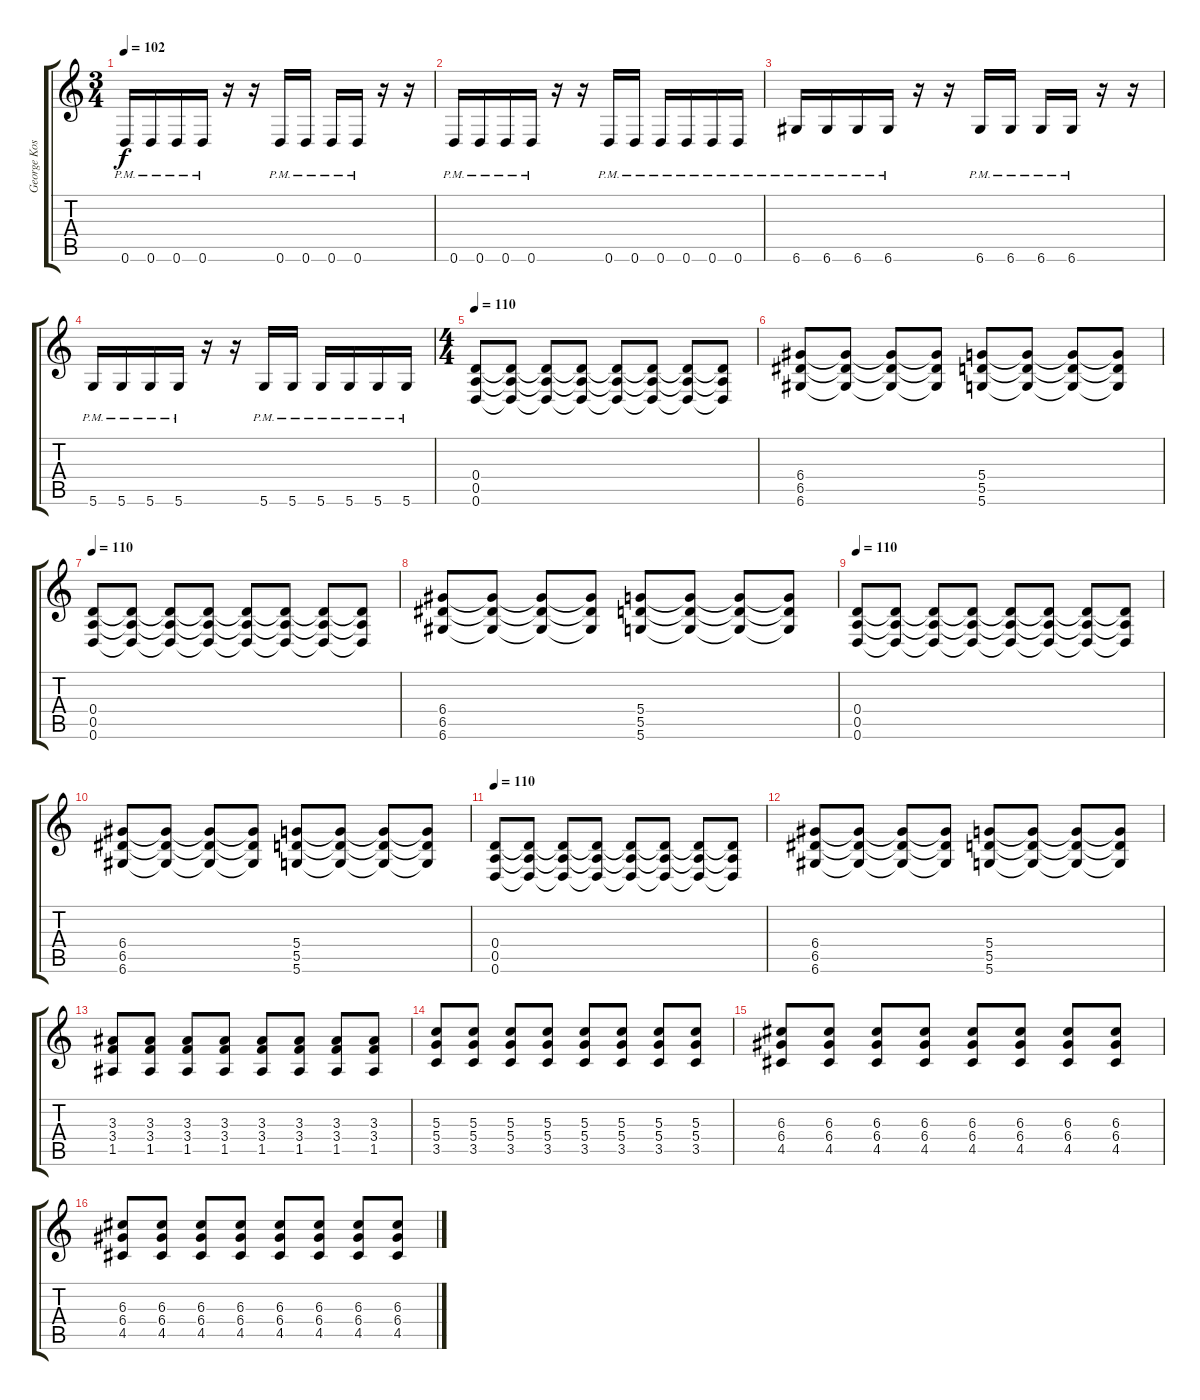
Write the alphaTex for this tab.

\track ("George Kosmas" "George Kos") {instrument distortionguitar}
\staff {score tabs}
\tuning (E4 B3 G3 D3 A2 D2) {hide}
\ts (3 4)
\tempo 102
\clef g2
\ks c
0.6{pm}.16{dy f} 0.6{pm}.16 0.6{pm}.16 0.6{pm}.16 r.16 r.16 0.6{pm}.16 0.6{pm}.16 0.6{pm}.16 0.6{pm}.16 r.16 r.16 |
0.6{pm}.16 0.6{pm}.16 0.6{pm}.16 0.6{pm}.16 r.16 r.16 0.6{pm}.16 0.6{pm}.16 0.6{pm}.16 0.6{pm}.16 0.6{pm}.16 0.6{pm}.16 |
6.6{pm}.16 6.6{pm}.16 6.6{pm}.16 6.6{pm}.16 r.16 r.16 6.6{pm}.16 6.6{pm}.16 6.6{pm}.16 6.6{pm}.16 r.16 r.16 |
5.6{pm}.16 5.6{pm}.16 5.6{pm}.16 5.6{pm}.16 r.16 r.16 5.6{pm}.16 5.6{pm}.16 5.6{pm}.16 5.6{pm}.16 5.6{pm}.16 5.6{pm}.16 |
\ts (4 4)
\tempo 110
(0.4 0.5 0.6).8 (0.4{t} 0.5{t} 0.6{t}).8 (0.4{t} 0.5{t} 0.6{t}).8 (0.4{t} 0.5{t} 0.6{t}).8 (0.4{t} 0.5{t} 0.6{t}).8 (0.4{t} 0.5{t} 0.6{t}).8 (0.4{t} 0.5{t} 0.6{t}).8 (0.4{t} 0.5{t} 0.6{t}).8 |
(6.4 6.5 6.6).8 (6.4{t} 6.5{t} 6.6{t}).8 (6.4{t} 6.5{t} 6.6{t}).8 (6.4{t} 6.5{t} 6.6{t}).8 (5.4 5.5 5.6).8 (5.4{t} 5.5{t} 5.6{t}).8 (5.4{t} 5.5{t} 5.6{t}).8 (5.4{t} 5.5{t} 5.6{t}).8 |
\tempo 110
(0.4 0.5 0.6).8 (0.4{t} 0.5{t} 0.6{t}).8 (0.4{t} 0.5{t} 0.6{t}).8 (0.4{t} 0.5{t} 0.6{t}).8 (0.4{t} 0.5{t} 0.6{t}).8 (0.4{t} 0.5{t} 0.6{t}).8 (0.4{t} 0.5{t} 0.6{t}).8 (0.4{t} 0.5{t} 0.6{t}).8 |
(6.4 6.5 6.6).8 (6.4{t} 6.5{t} 6.6{t}).8 (6.4{t} 6.5{t} 6.6{t}).8 (6.4{t} 6.5{t} 6.6{t}).8 (5.4 5.5 5.6).8 (5.4{t} 5.5{t} 5.6{t}).8 (5.4{t} 5.5{t} 5.6{t}).8 (5.4{t} 5.5{t} 5.6{t}).8 |
\tempo 110
(0.4 0.5 0.6).8 (0.4{t} 0.5{t} 0.6{t}).8 (0.4{t} 0.5{t} 0.6{t}).8 (0.4{t} 0.5{t} 0.6{t}).8 (0.4{t} 0.5{t} 0.6{t}).8 (0.4{t} 0.5{t} 0.6{t}).8 (0.4{t} 0.5{t} 0.6{t}).8 (0.4{t} 0.5{t} 0.6{t}).8 |
(6.4 6.5 6.6).8 (6.4{t} 6.5{t} 6.6{t}).8 (6.4{t} 6.5{t} 6.6{t}).8 (6.4{t} 6.5{t} 6.6{t}).8 (5.4 5.5 5.6).8 (5.4{t} 5.5{t} 5.6{t}).8 (5.4{t} 5.5{t} 5.6{t}).8 (5.4{t} 5.5{t} 5.6{t}).8 |
\tempo 110
(0.4 0.5 0.6).8 (0.4{t} 0.5{t} 0.6{t}).8 (0.4{t} 0.5{t} 0.6{t}).8 (0.4{t} 0.5{t} 0.6{t}).8 (0.4{t} 0.5{t} 0.6{t}).8 (0.4{t} 0.5{t} 0.6{t}).8 (0.4{t} 0.5{t} 0.6{t}).8 (0.4{t} 0.5{t} 0.6{t}).8 |
(6.4 6.5 6.6).8 (6.4{t} 6.5{t} 6.6{t}).8 (6.4{t} 6.5{t} 6.6{t}).8 (6.4{t} 6.5{t} 6.6{t}).8 (5.4 5.5 5.6).8 (5.4{t} 5.5{t} 5.6{t}).8 (5.4{t} 5.5{t} 5.6{t}).8 (5.4{t} 5.5{t} 5.6{t}).8 |
(3.3 3.4 1.5).8 (3.3 3.4 1.5).8 (3.3 3.4 1.5).8 (3.3 3.4 1.5).8 (3.3 3.4 1.5).8 (3.3 3.4 1.5).8 (3.3 3.4 1.5).8 (3.3 3.4 1.5).8 |
(5.3 5.4 3.5).8 (5.3 5.4 3.5).8 (5.3 5.4 3.5).8 (5.3 5.4 3.5).8 (5.3 5.4 3.5).8 (5.3 5.4 3.5).8 (5.3 5.4 3.5).8 (5.3 5.4 3.5).8 |
(6.3 6.4 4.5).8 (6.3 6.4 4.5).8 (6.3 6.4 4.5).8 (6.3 6.4 4.5).8 (6.3 6.4 4.5).8 (6.3 6.4 4.5).8 (6.3 6.4 4.5).8 (6.3 6.4 4.5).8 |
(6.3 6.4 4.5).8 (6.3 6.4 4.5).8 (6.3 6.4 4.5).8 (6.3 6.4 4.5).8 (6.3 6.4 4.5).8 (6.3 6.4 4.5).8 (6.3 6.4 4.5).8 (6.3 6.4 4.5).8
